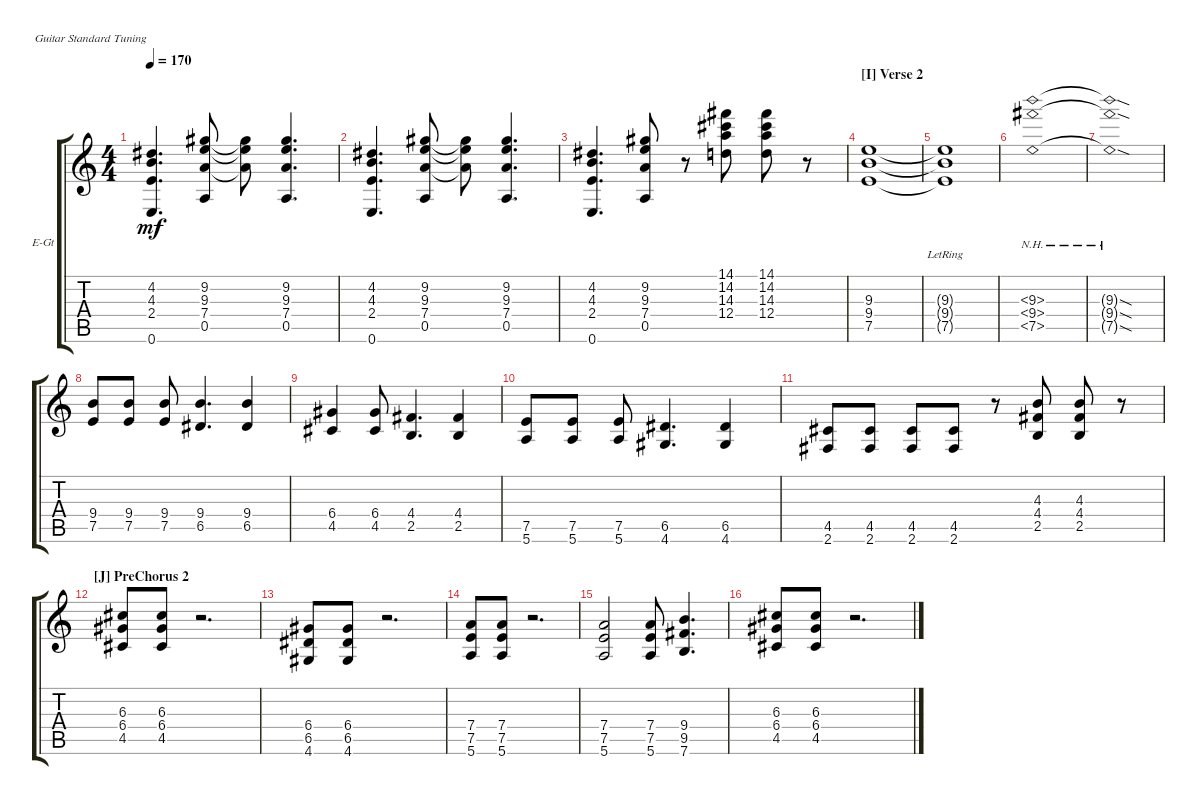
\defaultSystemsLayout 4
\bracketExtendMode groupsimilarinstruments
\firstSystemTrackNameOrientation horizontal
\otherSystemsTrackNameOrientation horizontal
\track ("Rhythm Guitar (Drive)" "E-Gt") {instrument overdrivenguitar}
\staff {score tabs}
\tuning (E4 B3 G3 D3 A2 E2)
\ts (4 4)
\tempo 170
\clef g2
\ks c
(2.4 4.3 4.2 0.6).4{d dy mf} (7.4 9.3 9.2 0.5).8 (9.2{t} 9.3{t} 7.4{t}).8 (9.2 9.3 7.4 0.5).4{d} |
(2.4 4.3 4.2 0.6).4{d} (7.4 9.3 9.2 0.5).8 (9.2{t} 9.3{t} 7.4{t}).8 (9.2 9.3 7.4 0.5).4{d} |
(2.4 4.3 4.2 0.6).4{d} (7.4 9.3 9.2 0.5).8 r.8 (14.2 14.3 12.4 14.1).8 (14.2 14.3 12.4 14.1).8 r.8 |
\section ("I" "Verse 2")
(7.5 9.4 9.3).1 |
(9.3{t} 9.4{t} 7.5{lr t}).1 |
(7.5{nh} 9.4{nh} 9.3{nh}).1 |
(7.5{nh sod t} 9.4{nh sod t} 9.3{nh sod t}).1 |
(7.5 9.4).8 (9.4 7.5).8 (7.5 9.4).8 (9.4 6.5).4{d} (6.5 9.4).4 |
(4.5 6.4).4 (6.4 4.5).8 (2.5 4.4).4{d} (4.4 2.5).4 |
(7.5 5.6).8 (7.5 5.6).8 (7.5 5.6).8 (6.5 4.6).4{d} (6.5 4.6).4 |
(2.6 4.5).8 (2.6 4.5).8 (2.6 4.5).8 (2.6 4.5).8 r.8 (2.5 4.4 4.3).8 (4.3 4.4 2.5).8 r.8 |
\section ("J" "PreChorus 2")
(4.5 6.4 6.3).8 (4.5 6.4 6.3).8 r.2{d} |
(6.5 4.6 6.4).8 (6.5 4.6 6.4).8 r.2{d} |
(7.5 5.6 7.4).8 (7.5 5.6 7.4).8 r.2{d} |
(5.6 7.5 7.4).2 (5.6 7.5 7.4).8 (7.6 9.5 9.4).4{d} |
(4.5 6.4 6.3).8 (4.5 6.4 6.3).8 r.2{d}
